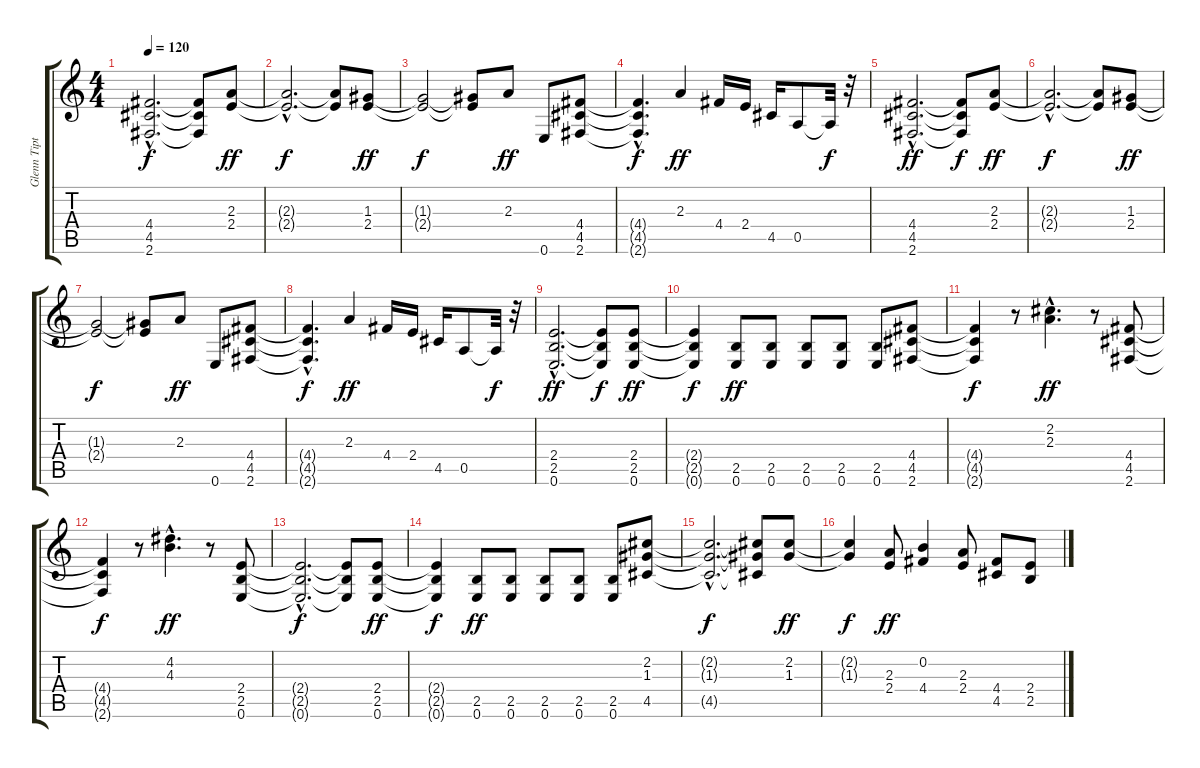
\track ("Glenn Tipton" "Glenn Tipt") {instrument distortionguitar}
\staff {score tabs}
\tuning (E4 B3 G3 D3 A2 E2) {hide}
\ts (4 4)
\tempo 120
\clef g2
\ks c
(4.4{hac t} 4.5{hac t} 2.6{hac t}).2{d dy f} (4.4{t} 4.5{t} 2.6{t}).8 (2.3 2.4).8{dy ff} |
(2.3{hac t} 2.4{hac t}).2{d dy f} (2.3{t} 2.4{t}).8 (1.3 2.4).8{dy ff} |
(1.3{t} 2.4{t}).2{dy f} (1.3{t} 2.4{t}).8 2.3.8{dy ff} 0.6.8 (4.4 4.5 2.6).8 |
(4.4{hac t} 4.5{hac t} 2.6{hac t}).4{d dy f} 2.3.4{dy ff} 4.4.16 2.4.16 4.5.16 0.5.8 0.5{t}.32{dy f} r.32 |
(4.4{hac} 4.5{hac} 2.6{hac}).2{d dy ff} (4.4{t} 4.5{t} 2.6{t}).8{dy f} (2.3 2.4).8{dy ff} |
(2.3{hac t} 2.4{hac t}).2{d dy f} (2.3{t} 2.4{t}).8 (1.3 2.4).8{dy ff} |
(1.3{t} 2.4{t}).2{dy f} (1.3{t} 2.4{t}).8 2.3.8{dy ff} 0.6.8 (4.4 4.5 2.6).8 |
(4.4{hac t} 4.5{hac t} 2.6{hac t}).4{d dy f} 2.3.4{dy ff} 4.4.16 2.4.16 4.5.16 0.5.8 0.5{t}.32{dy f} r.32 |
(2.4{hac} 2.5{hac} 0.6{hac}).2{d dy ff} (2.4{t} 2.5{t} 0.6{t}).8{dy f} (2.4 2.5 0.6).8{dy ff} |
(2.4{t} 2.5{t} 0.6{t}).4{dy f} (2.5 0.6).8{dy ff} (2.5 0.6).8 (2.5 0.6).8 (2.5 0.6).8 (2.5 0.6).8 (4.4 4.5 2.6).8 |
(4.4{t} 4.5{t} 2.6{t}).4{dy f} r.8 (2.2{hac} 2.3{hac}).4{d dy ff} r.8 (4.4 4.5 2.6).8 |
(4.4{t} 4.5{t} 2.6{t}).4{dy f} r.8 (4.2{hac} 4.3{hac}).4{d dy ff} r.8 (2.4 2.5 0.6).8 |
(2.4{hac t} 2.5{hac t} 0.6{hac t}).2{d dy f} (2.4{t} 2.5{t} 0.6{t}).8 (2.4 2.5 0.6).8{dy ff} |
(2.4{t} 2.5{t} 0.6{t}).4{dy f} (2.5 0.6).8{dy ff} (2.5 0.6).8 (2.5 0.6).8 (2.5 0.6).8 (2.5 0.6).8 (2.2 1.3 4.5).8 |
(2.2{hac t} 1.3{hac t} 4.5{hac t}).2{d dy f} (2.2{t} 1.3{t} 4.5{t}).8 (2.2 1.3).8{dy ff} |
(2.2{t} 1.3{t}).4{dy f} (2.3 2.4).8{dy ff} (0.2 4.4).4 (2.3 2.4).8 (4.4 4.5).8 (2.4 2.5).8
